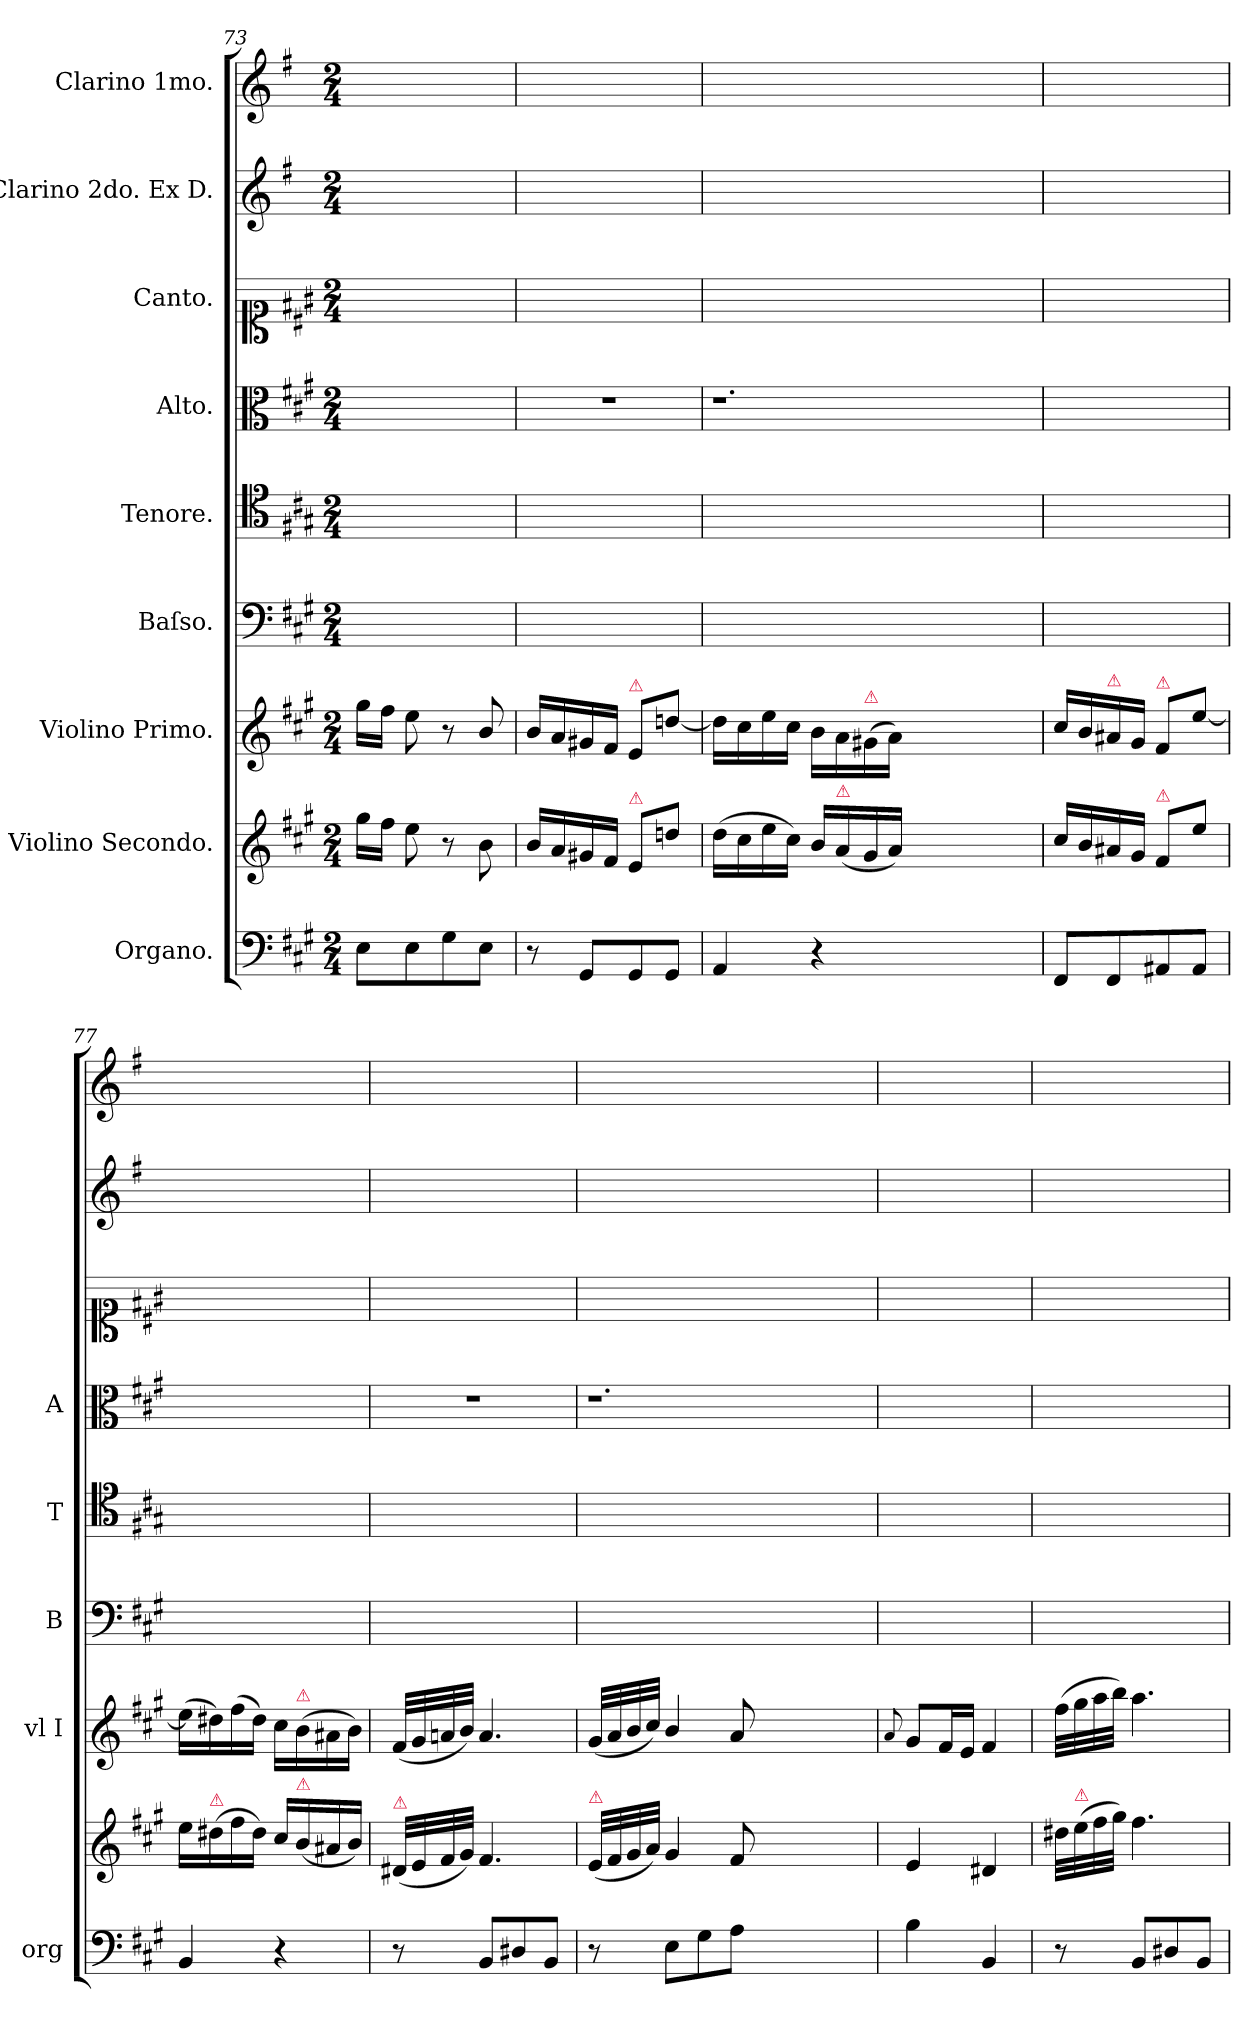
**kern	**kern	**kern	**kern	**kern	**kern	**kern	**kern	**kern
*part9	*part8	*part7	*part6	*part5	*part4	*part3	*part2	*part1
*staff9	*staff8	*staff7	*staff6	*staff5	*staff4	*staff3	*staff2	*staff1
*I"Organo.	*I"Violino Secondo.	*I"Violino Primo.	*I"Baſso.	*I"Tenore.	*I"Alto.	*I"Canto.	*I"Clarino 2do. Ex D.	*I"Clarino 1mo.
*I'org	*	*I'vl I	*I'B	*I'T	*I'A	*	*	*
*clefF4	*clefG2	*clefG2	*clefF4	*clefC4	*clefC3	*clefC1	*clefG2	*clefG2
*	*	*	*	*	*	*	*ITrd-1c-2	*ITrd-1c-2
*k[f#c#g#]	*k[f#c#g#]	*k[f#c#g#]	*k[f#c#g#]	*k[f#c#g#]	*k[f#c#g#]	*k[f#c#g#]	*k[f#c#g#]	*k[f#c#g#]
*M2/4	*M2/4	*M2/4	*M2/4	*M2/4	*M2/4	*M2/4	*M2/4	*M2/4
=73	=73	=73	=73	=73	=73	=73	=73	=73
8E\L	16gg#\LL	16gg#\LL	2ryy	2ryy	2ryy	2ryy	2ryy	2ryy
.	16ff#\JJ	16ff#\JJ	.	.	.	.	.	.
8E\	8ee\	8ee\	.	.	.	.	.	.
8G#\	8r	8r	.	.	.	.	.	.
8E\J	8b\	8b/	.	.	.	.	.	.
=74	=74	=74	=74	=74	=74	=74	=74	=74
8r	16b/LL	16b/LL	2ryy	2ryy	2r	2ryy	2ryy	2ryy
.	16a/	16a/	.	.	.	.	.	.
8GG#/L	16g#X/	16g#X/	.	.	.	.	.	.
.	16f#/JJ	16f#/JJ	.	.	.	.	.	.
!	!	!LO:TX:a:color=crimson:t=⚠	!	!	!	!	!	!
!	!LO:TX:a:color=crimson:t=⚠	!	!	!	!	!	!	!
8GG#/	8e/L	8e/L	.	.	.	.	.	.
8GG#/J	8ddn\J	[8ddn\J	.	.	.	.	.	.
=75	=75	=75	=75	=75	=75	=75	=75	=75
4AA/	(>16dd\LL	16dd\LL]	2ryy	2ryy	1.r	2ryy	2ryy	2ryy
.	16cc#\	16cc#\	.	.	.	.	.	.
.	16ee\	16ee\	.	.	.	.	.	.
.	16cc#\JJ)	16cc#\JJ	.	.	.	.	.	.
4r	16b/LL	16b\LL	.	.	.	.	.	.
!	!LO:TX:a:color=crimson:t=⚠	!	!	!	!	!	!	!
.	(<16a/	16a\	.	.	.	.	.	.
!	!	!LO:TX:a:color=crimson:t=⚠	!	!	!	!	!	!
.	16g#/	(>16g#X\	.	.	.	.	.	.
.	16a/JJ)	16a\JJ)	.	.	.	.	.	.
1ryy	1ryy	1ryy	1ryy	1ryy	.	1ryy	1ryy	1ryy
=76	=76	=76	=76	=76	=76	=76	=76	=76
8FF#/L	16cc#/LL	16cc#/LL	2ryy	2ryy	2ryy	2ryy	2ryy	2ryy
.	16b/	16b/	.	.	.	.	.	.
!	!	!LO:TX:a:color=crimson:t=⚠	!	!	!	!	!	!
8FF#/	16a#X/	16a#X/	.	.	.	.	.	.
.	16g#/JJ	16g#/JJ	.	.	.	.	.	.
!	!	!LO:TX:a:color=crimson:t=⚠	!	!	!	!	!	!
!	!LO:TX:a:color=crimson:t=⚠	!	!	!	!	!	!	!
8AA#X/	8f#/L	8f#/L	.	.	.	.	.	.
8AA#/J	8ee\J	[8ee\J	.	.	.	.	.	.
=77	=77	=77	=77	=77	=77	=77	=77	=77
4BB/	16ee\LL	(>16ee\LL]	2ryy	2ryy	2ryy	2ryy	2ryy	2ryy
!	!LO:TX:a:color=crimson:t=⚠	!	!	!	!	!	!	!
.	(>16dd#X\	16dd#X\)	.	.	.	.	.	.
.	16ff#\	(>16ff#\	.	.	.	.	.	.
.	16dd#\JJ)	16dd#\JJ)	.	.	.	.	.	.
4r	16cc#/LL	16cc#\LL	.	.	.	.	.	.
!	!	!LO:TX:a:color=crimson:t=⚠	!	!	!	!	!	!
!	!LO:TX:a:color=crimson:t=⚠	!	!	!	!	!	!	!
.	(<16b/	(>16b\	.	.	.	.	.	.
.	16a#X/	16a#X\	.	.	.	.	.	.
.	16b/JJ)	16b\JJ)	.	.	.	.	.	.
=78	=78	=78	=78	=78	=78	=78	=78	=78
!	!LO:TX:a:color=crimson:t=⚠	!	!	!	!	!	!	!
8r	(<32d#X/LLL	(<32f#/LLL	2ryy	2ryy	2re	2ryy	2ryy	2ryy
.	32e/	32g#/	.	.	.	.	.	.
.	32f#/	32an/	.	.	.	.	.	.
.	32g#/JJJ)	32b/JJJ)	.	.	.	.	.	.
8BB/L	4.f#/	4.a/	.	.	.	.	.	.
8D#X/	.	.	.	.	.	.	.	.
8BB/J	.	.	.	.	.	.	.	.
=79	=79	=79	=79	=79	=79	=79	=79	=79
!	!LO:TX:a:color=crimson:t=⚠	!	!	!	!	!	!	!
8r	(<32e/LLL	(<32g#/LLL	2ryy	2ryy	1.re	2ryy	2ryy	2ryy
.	32f#/	32a/	.	.	.	.	.	.
.	32g#/	32b/	.	.	.	.	.	.
.	32a/JJJ)	32cc#/JJJ)	.	.	.	.	.	.
8E\L	4g#/	4b/	.	.	.	.	.	.
8G#\	.	.	.	.	.	.	.	.
8A\J	8f#/	8a/	.	.	.	.	.	.
1ryy	1ryy	1ryy	1ryy	1ryy	.	1ryy	1ryy	1ryy
=80	=80	=80	=80	=80	=80	=80	=80	=80
.	.	8qqa/	.	.	.	.	.	.
4B\	4e/	8g#/L	2ryy	2ryy	2ryy	2ryy	2ryy	2ryy
.	.	16f#/L	.	.	.	.	.	.
.	.	16e/JJ	.	.	.	.	.	.
4BB/	4d#X/	4f#/	.	.	.	.	.	.
=81	=81	=81	=81	=81	=81	=81	=81	=81
8r	32dd#X\LLL	(>32ff#\LLL	2ryy	2ryy	2ryy	2ryy	2ryy	2ryy
!	!LO:TX:a:color=crimson:t=⚠	!	!	!	!	!	!	!
.	(>32ee\	32gg#\	.	.	.	.	.	.
.	32ff#\	32aa\	.	.	.	.	.	.
.	32gg#\JJJ)	32bb\JJJ)	.	.	.	.	.	.
8BB/L	4.ff#\	4.aa\	.	.	.	.	.	.
8D#X/	.	.	.	.	.	.	.	.
8BB/J	.	.	.	.	.	.	.	.
=	=	=	=	=	=	=	=	=
*-	*-	*-	*-	*-	*-	*-	*-	*-
